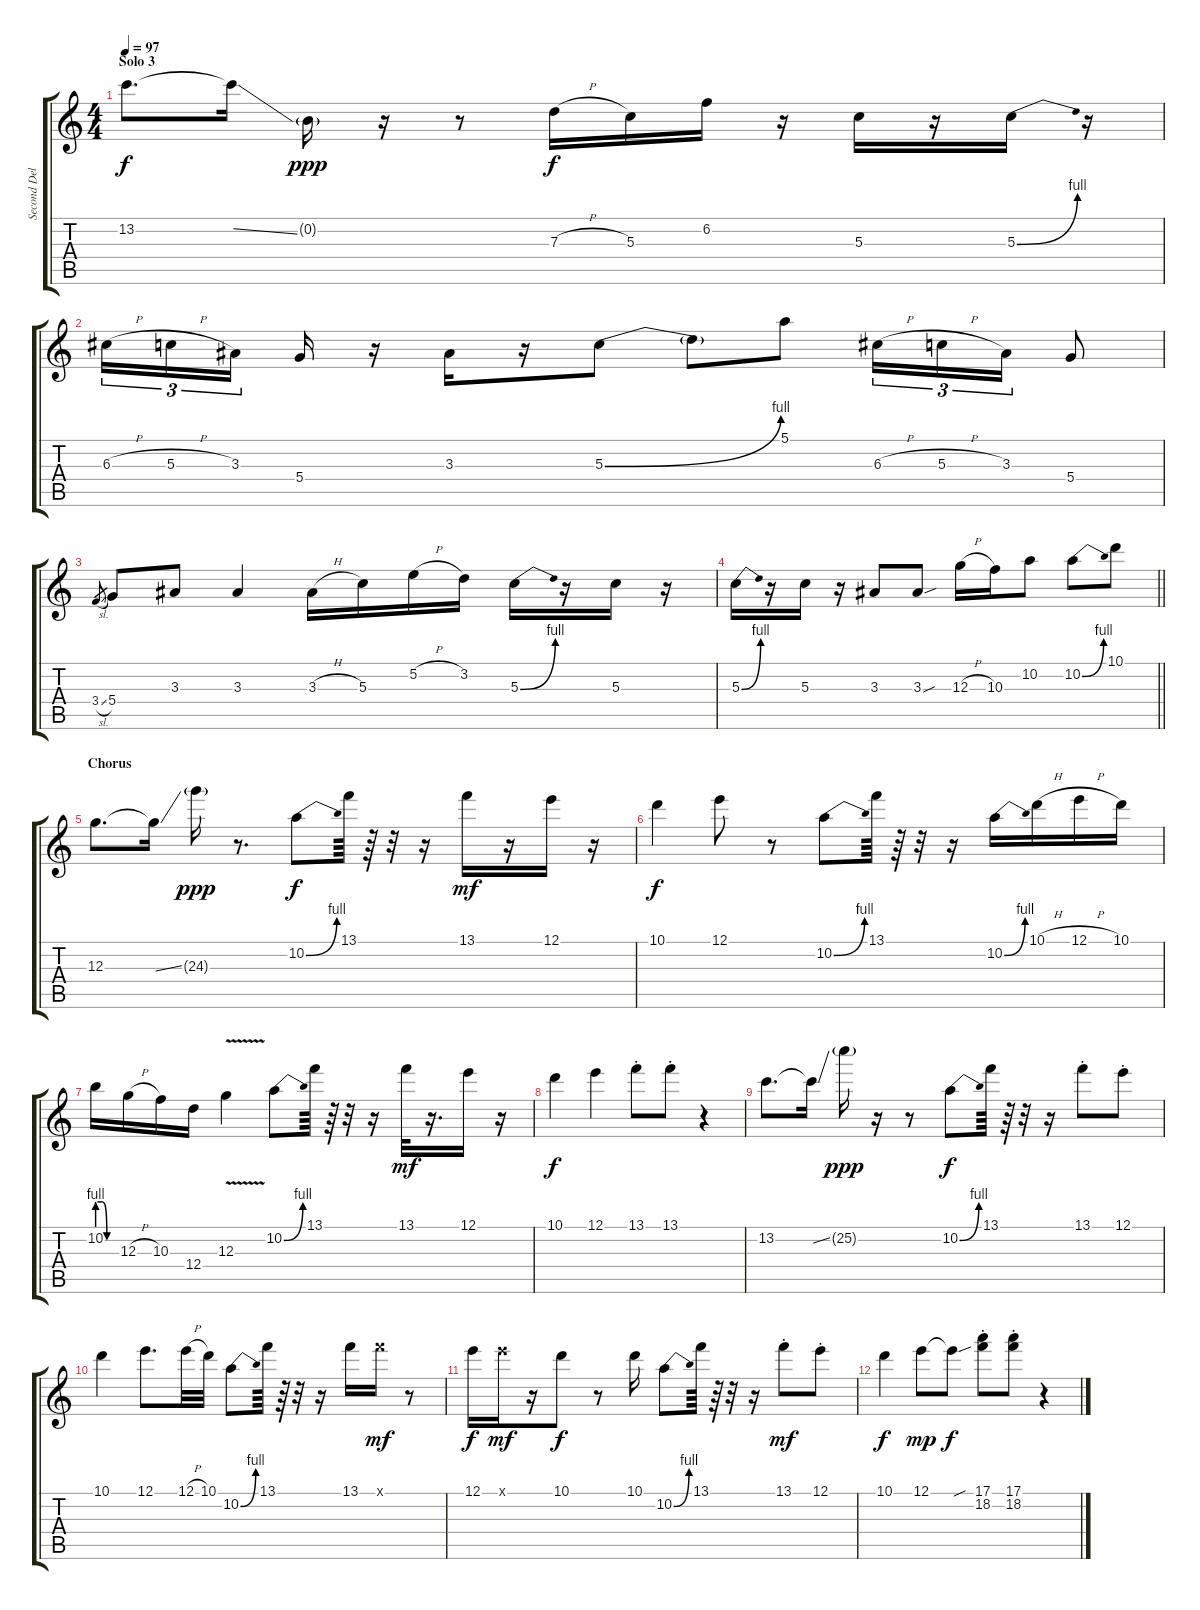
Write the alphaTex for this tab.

\track ("Second Delay" "Second Del") {instrument overdrivenguitar}
\staff {score tabs}
\tuning (E4 B3 G3 D3 A2 E2) {hide}
\ts (4 4)
\section ("" "Solo 3")
\tempo 97
\clef g2
\ks c
13.2.8{d dy f volume 8} 13.2{ss t}.16 0.2{g}.16{dy ppp} r.16 r.8 7.3{h}.16{dy f} 5.3.16 6.2.16 r.16 5.3.16 r.16 5.3{be (bend 0 0 60 4)}.16 r.16 |
6.3{h}.16{tu (3 2)} 5.3{h}.16{tu (3 2)} 3.3.16{tu (3 2)} 5.4.16 r.16 3.3.16 r.16 5.3{be (bend 0 0 60 4)}.8 5.3{t}.8 5.1.8 6.3{h}.16{tu (3 2)} 5.3{h}.16{tu (3 2)} 3.3.16{tu (3 2)} 5.4.8 |
3.4{sl}.8{gr} 5.4.8 3.3.8 3.3.4 3.3{h}.16 5.3.16 5.2{h}.16 3.2.16 5.3{be (bend 0 0 60 4)}.16 r.16 5.3.16 r.16 |
\barLineRight lightlight
5.3{be (bend 0 0 60 4)}.16 r.16 5.3.16 r.16 3.3.8 3.3{sou}.8 12.3{h}.16 10.3.16 10.2.8 10.2{be (bend 0 0 60 4)}.8 10.1.8 |
\section ("" "Chorus")
12.3.8{d} 12.3{ss t}.16 24.3{g}.16{dy ppp} r.8{d volume 12} 10.2{be (bend 0 0 60 4)}.8{dy f} 13.1.64 r.64 r.32 r.16 13.1.16{dy mf} r.16 12.1.16 r.16 |
10.1.4{dy f} 12.1.8 r.8 10.2{be (bend 0 0 60 4)}.8 13.1.64 r.64 r.32 r.16 10.2{be (bend 0 0 60 4)}.16 10.1{h}.16 12.1{h}.16 10.1.16 |
10.2{be (custom 0 4 15 4 30 0 60 0)}.16 12.3{h}.16 10.3.16 12.4.16 12.3{v}.4 10.2{be (bend 0 0 60 4)}.8 13.1.64 r.64 r.32 r.16 13.1.32{dy mf} r.16{d} 12.1.16 r.16 |
10.1.4{dy f} 12.1.4 13.1{st}.8 13.1{st}.8 r.4 |
13.2.8{d} 13.2{ss t}.16 25.2{g}.16{dy ppp} r.16 r.8 10.2{be (bend 0 0 60 4)}.8{dy f} 13.1.64 r.64 r.32 r.16 13.1{st}.8 12.1{st}.8 |
10.1.4 12.1.8{d} 12.1{h}.32 10.1.32 10.2{be (bend 0 0 60 4)}.8 13.1.64 r.64 r.32 r.16 13.1.16 13.1{x}.16{dy mf} r.8 |
12.1.16{dy f} 12.1{x}.16{dy mf} r.16 10.1.8{dy f} r.8 10.1.16 10.2{be (bend 0 0 60 4)}.8 13.1.64 r.64 r.32 r.16 13.1{st}.8{dy mf} 12.1{st}.8 |
10.1.4{dy f} 12.1.8{dy mp} 12.1{sou t}.8{dy f} (17.1{st} 18.2{st}).8 (17.1{st} 18.2{st}).8 r.4
